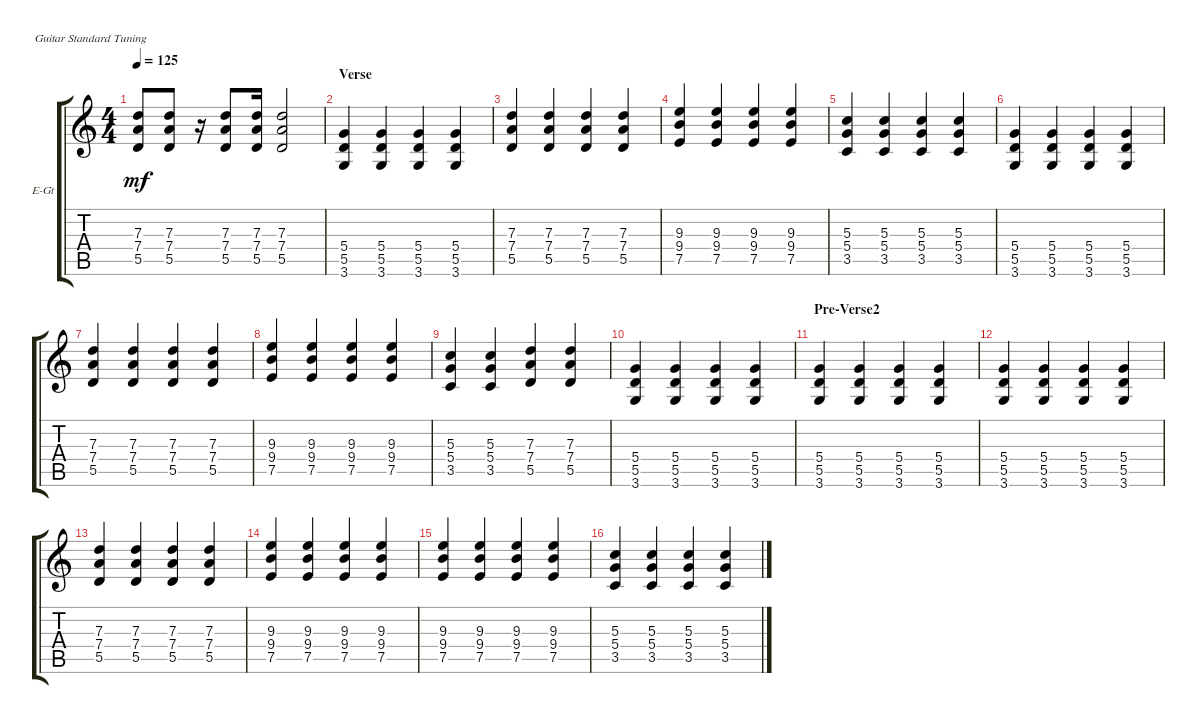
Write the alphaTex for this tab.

\defaultSystemsLayout 4
\bracketExtendMode groupsimilarinstruments
\firstSystemTrackNameOrientation horizontal
\otherSystemsTrackNameOrientation horizontal
\track ("Rhythm" "E-Gt") {instrument distortionguitar}
\staff {score tabs}
\tuning (E4 B3 G3 D3 A2 E2)
\ts (4 4)
\tempo 125
\clef g2
\ks c
(5.5 7.4 7.3).8{dy mf} (5.5 7.4 7.3).8 r.16 (5.5 7.4 7.3).8 (5.5 7.4 7.3).16 (5.5 7.4 7.3).2 |
\section ("" "Verse")
(3.6 5.5 5.4).4 (3.6 5.5 5.4).4 (3.6 5.5 5.4).4 (3.6 5.5 5.4).4 |
(5.5 7.4 7.3).4 (5.5 7.4 7.3).4 (5.5 7.4 7.3).4 (5.5 7.4 7.3).4 |
(7.5 9.4 9.3).4 (7.5 9.4 9.3).4 (7.5 9.4 9.3).4 (7.5 9.4 9.3).4 |
(3.5 5.4 5.3).4 (3.5 5.4 5.3).4 (3.5 5.4 5.3).4 (3.5 5.4 5.3).4 |
(3.6 5.5 5.4).4 (3.6 5.5 5.4).4 (3.6 5.5 5.4).4 (3.6 5.5 5.4).4 |
(5.5 7.4 7.3).4 (5.5 7.4 7.3).4 (5.5 7.4 7.3).4 (5.5 7.4 7.3).4 |
(7.5 9.4 9.3).4 (7.5 9.4 9.3).4 (7.5 9.4 9.3).4 (7.5 9.4 9.3).4 |
(3.5 5.4 5.3).4 (3.5 5.4 5.3).4 (5.5 7.4 7.3).4 (5.5 7.4 7.3).4 |
(3.6 5.5 5.4).4 (3.6 5.5 5.4).4 (3.6 5.5 5.4).4 (3.6 5.5 5.4).4 |
\section ("" "Pre-Verse2")
(3.6 5.5 5.4).4 (3.6 5.5 5.4).4 (3.6 5.5 5.4).4 (3.6 5.5 5.4).4 |
(3.6 5.5 5.4).4 (3.6 5.5 5.4).4 (3.6 5.5 5.4).4 (3.6 5.5 5.4).4 |
(5.5 7.4 7.3).4 (5.5 7.4 7.3).4 (5.5 7.4 7.3).4 (5.5 7.4 7.3).4 |
(7.5 9.4 9.3).4 (7.5 9.4 9.3).4 (7.5 9.4 9.3).4 (7.5 9.4 9.3).4 |
(7.5 9.4 9.3).4 (7.5 9.4 9.3).4 (7.5 9.4 9.3).4 (7.5 9.4 9.3).4 |
(3.5 5.4 5.3).4 (3.5 5.4 5.3).4 (3.5 5.4 5.3).4 (3.5 5.4 5.3).4
